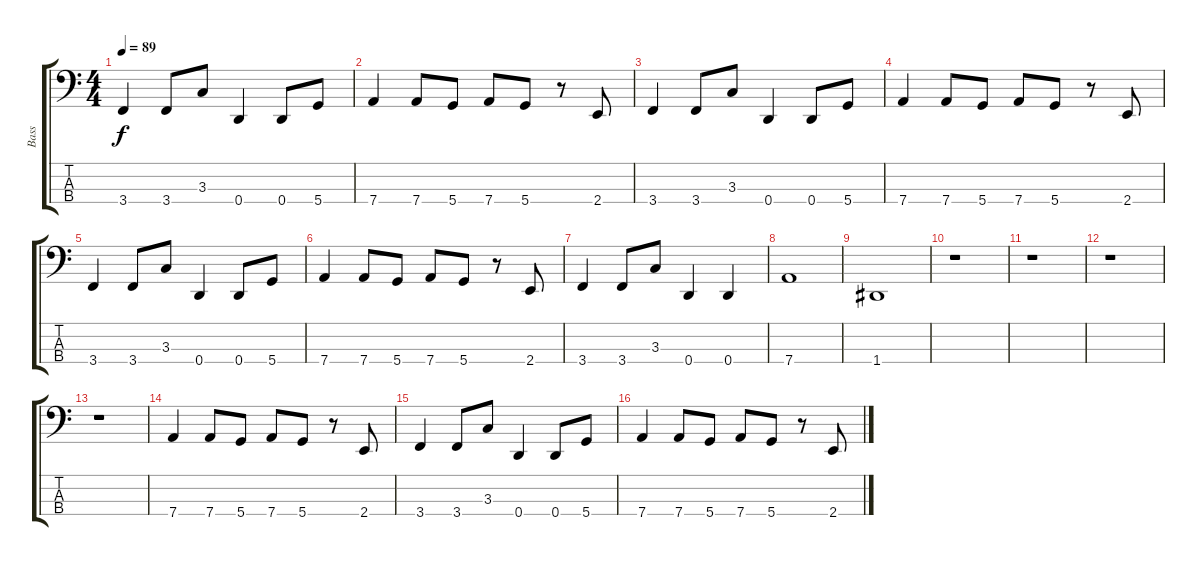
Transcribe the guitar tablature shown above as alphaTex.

\track ("Bass" "Bass") {instrument electricbasspick}
\staff {score tabs}
\tuning (G2 D2 A1 D1) {hide}
\ts (4 4)
\tempo 89
\clef f4
\ks c
3.4.4{dy f} 3.4.8 3.3.8 0.4.4 0.4.8 5.4.8 |
7.4.4 7.4.8 5.4.8 7.4.8 5.4.8 r.8 2.4.8 |
3.4.4 3.4.8 3.3.8 0.4.4 0.4.8 5.4.8 |
7.4.4 7.4.8 5.4.8 7.4.8 5.4.8 r.8 2.4.8 |
3.4.4 3.4.8 3.3.8 0.4.4 0.4.8 5.4.8 |
7.4.4 7.4.8 5.4.8 7.4.8 5.4.8 r.8 2.4.8 |
3.4.4 3.4.8 3.3.8 0.4.4 0.4.4 |
7.4.1 |
1.4.1 |
r.1 |
r.1 |
r.1 |
r.1 |
7.4.4 7.4.8 5.4.8 7.4.8 5.4.8 r.8 2.4.8 |
3.4.4 3.4.8 3.3.8 0.4.4 0.4.8 5.4.8 |
7.4.4 7.4.8 5.4.8 7.4.8 5.4.8 r.8 2.4.8
